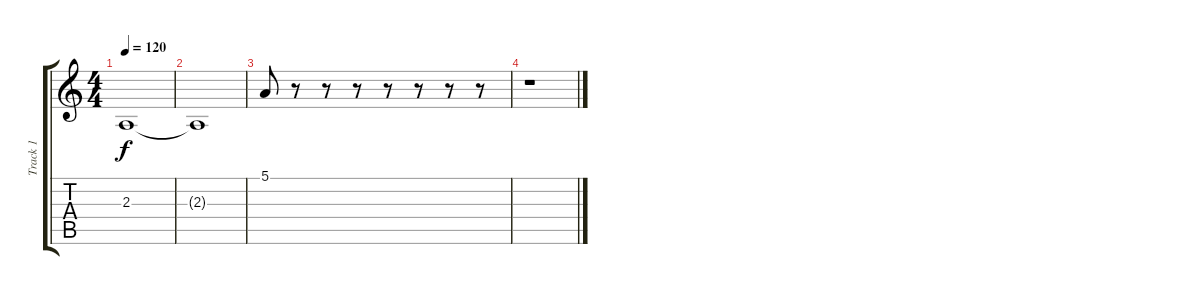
\track ("Track 1" "Track 1") {instrument tenorsax}
\staff {score tabs}
\tuning (E4 B3 G3 D3 A2 E2) {hide}
\ts (4 4)
\tempo 120
\clef g2
\ks c
2.3{t}.1{dy f} |
2.3{t}.1 |
5.1.8 r.8 r.8 r.8 r.8 r.8 r.8 r.8 |
r.1
